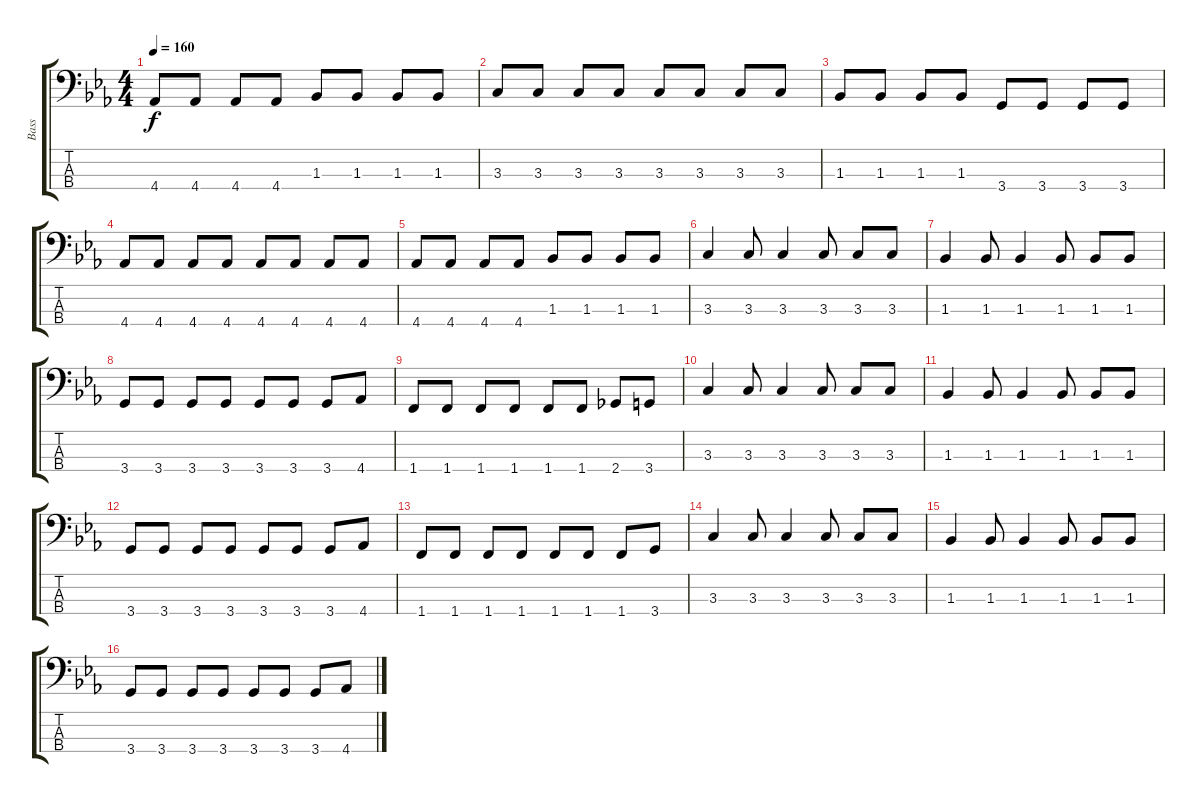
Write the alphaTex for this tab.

\track ("Bass" "Bass") {instrument electricbassfinger}
\staff {score tabs}
\tuning (G2 D2 A1 E1) {hide}
\ts (4 4)
\tempo 160
\clef f4
\ks eb
4.4.8{dy f} 4.4.8 4.4.8 4.4.8 1.3.8 1.3.8 1.3.8 1.3.8 |
3.3.8 3.3.8 3.3.8 3.3.8 3.3.8 3.3.8 3.3.8 3.3.8 |
1.3.8 1.3.8 1.3.8 1.3.8 3.4.8 3.4.8 3.4.8 3.4.8 |
4.4.8 4.4.8 4.4.8 4.4.8 4.4.8 4.4.8 4.4.8 4.4.8 |
4.4.8 4.4.8 4.4.8 4.4.8 1.3.8 1.3.8 1.3.8 1.3.8 |
3.3.4 3.3.8 3.3.4 3.3.8 3.3.8 3.3.8 |
1.3.4 1.3.8 1.3.4 1.3.8 1.3.8 1.3.8 |
3.4.8 3.4.8 3.4.8 3.4.8 3.4.8 3.4.8 3.4.8 4.4.8 |
1.4.8 1.4.8 1.4.8 1.4.8 1.4.8 1.4.8 2.4.8 3.4.8 |
3.3.4 3.3.8 3.3.4 3.3.8 3.3.8 3.3.8 |
1.3.4 1.3.8 1.3.4 1.3.8 1.3.8 1.3.8 |
3.4.8 3.4.8 3.4.8 3.4.8 3.4.8 3.4.8 3.4.8 4.4.8 |
1.4.8 1.4.8 1.4.8 1.4.8 1.4.8 1.4.8 1.4.8 3.4.8 |
3.3.4 3.3.8 3.3.4 3.3.8 3.3.8 3.3.8 |
1.3.4 1.3.8 1.3.4 1.3.8 1.3.8 1.3.8 |
3.4.8 3.4.8 3.4.8 3.4.8 3.4.8 3.4.8 3.4.8 4.4.8
